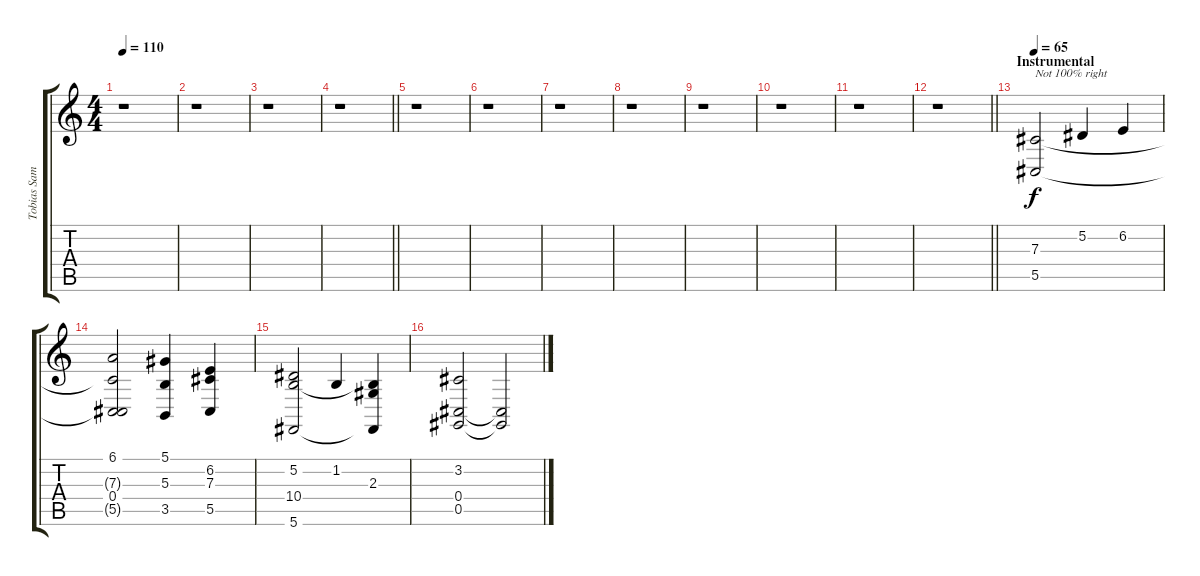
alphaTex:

\track ("Tobias Sammet (Keyboard)" "Tobias Sam") {instrument stringensemble1}
\staff {score tabs}
\tuning (Eb4 Bb3 Gb3 Db3 Ab2 Db2) {hide}
\ts (4 4)
\tempo 110
\clef g2
\ks c
r.1{dy f} |
r.1 |
r.1 |
\barLineRight lightlight
r.1 |
r.1 |
r.1 |
r.1 |
r.1 |
r.1 |
r.1 |
r.1 |
\barLineRight lightlight
r.1 |
\section ("" "Instrumental")
\tempo 65
(7.3 5.5).2{txt "Not 100% right"} 5.2.4 6.2.4 |
(6.1 7.3{t} 0.4 5.5{t}).2 (5.1 5.3 3.5).4 (6.2 7.3 5.5).4 |
(5.2 10.4 5.6).2 1.2.4 (2.3 10.4{t} 5.6{t}).4 |
(3.2 0.4 0.5).2 (0.4{t} 0.5{t}).2
